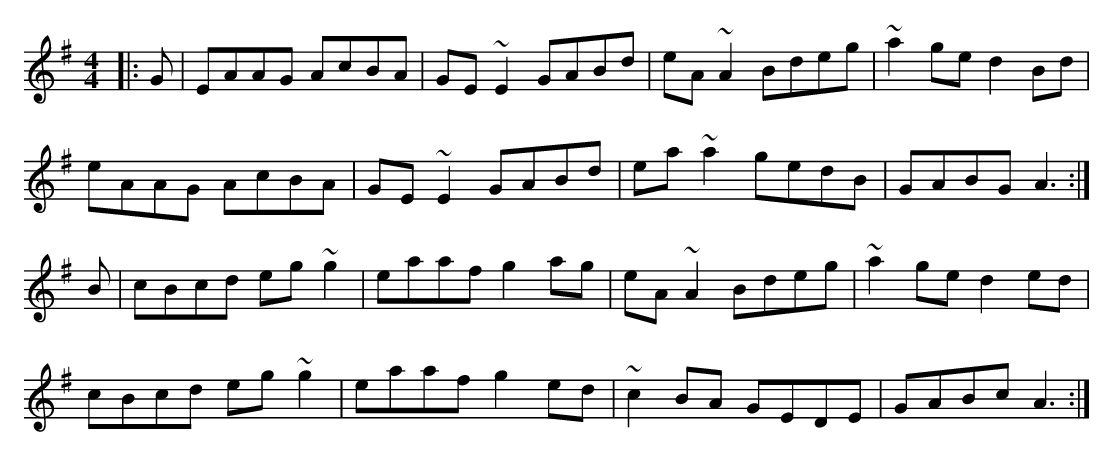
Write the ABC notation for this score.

X:1
M:4/4
K:Ador
|:G|EAAG AcBA|GE~E2 GABd|eA~A2 Bdeg|~a2ge d2Bd|
eAAG AcBA|GE~E2 GABd|ea~a2 gedB|GABG A3:|
B|cBcd eg~g2|eaaf g2ag|eA~A2 Bdeg|~a2ge d2ed|
cBcd eg~g2|eaaf g2ed|~c2BA GEDE|GABc A3:|
